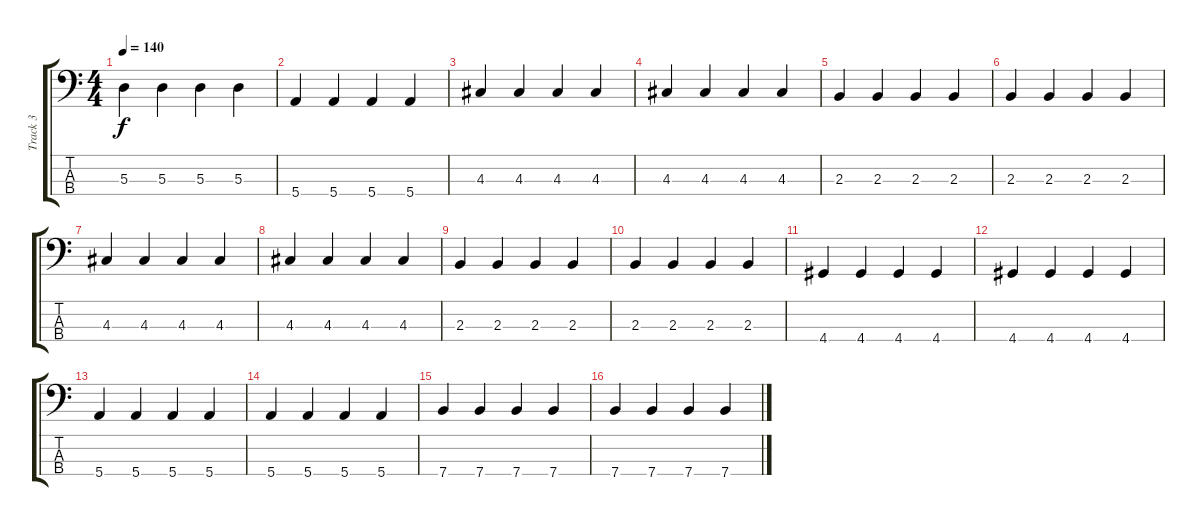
\track ("Track 3" "Track 3") {instrument electricbassfinger}
\staff {score tabs}
\tuning (G2 D2 A1 E1) {hide}
\ts (4 4)
\tempo 140
\clef f4
\ks c
5.3.4{dy f} 5.3.4 5.3.4 5.3.4 |
5.4.4 5.4.4 5.4.4 5.4.4 |
4.3.4 4.3.4 4.3.4 4.3.4 |
4.3.4 4.3.4 4.3.4 4.3.4 |
2.3.4 2.3.4 2.3.4 2.3.4 |
2.3.4 2.3.4 2.3.4 2.3.4 |
4.3.4 4.3.4 4.3.4 4.3.4 |
4.3.4 4.3.4 4.3.4 4.3.4 |
2.3.4 2.3.4 2.3.4 2.3.4 |
2.3.4 2.3.4 2.3.4 2.3.4 |
4.4.4 4.4.4 4.4.4 4.4.4 |
4.4.4 4.4.4 4.4.4 4.4.4 |
5.4.4 5.4.4 5.4.4 5.4.4 |
5.4.4 5.4.4 5.4.4 5.4.4 |
7.4.4 7.4.4 7.4.4 7.4.4 |
7.4.4 7.4.4 7.4.4 7.4.4
